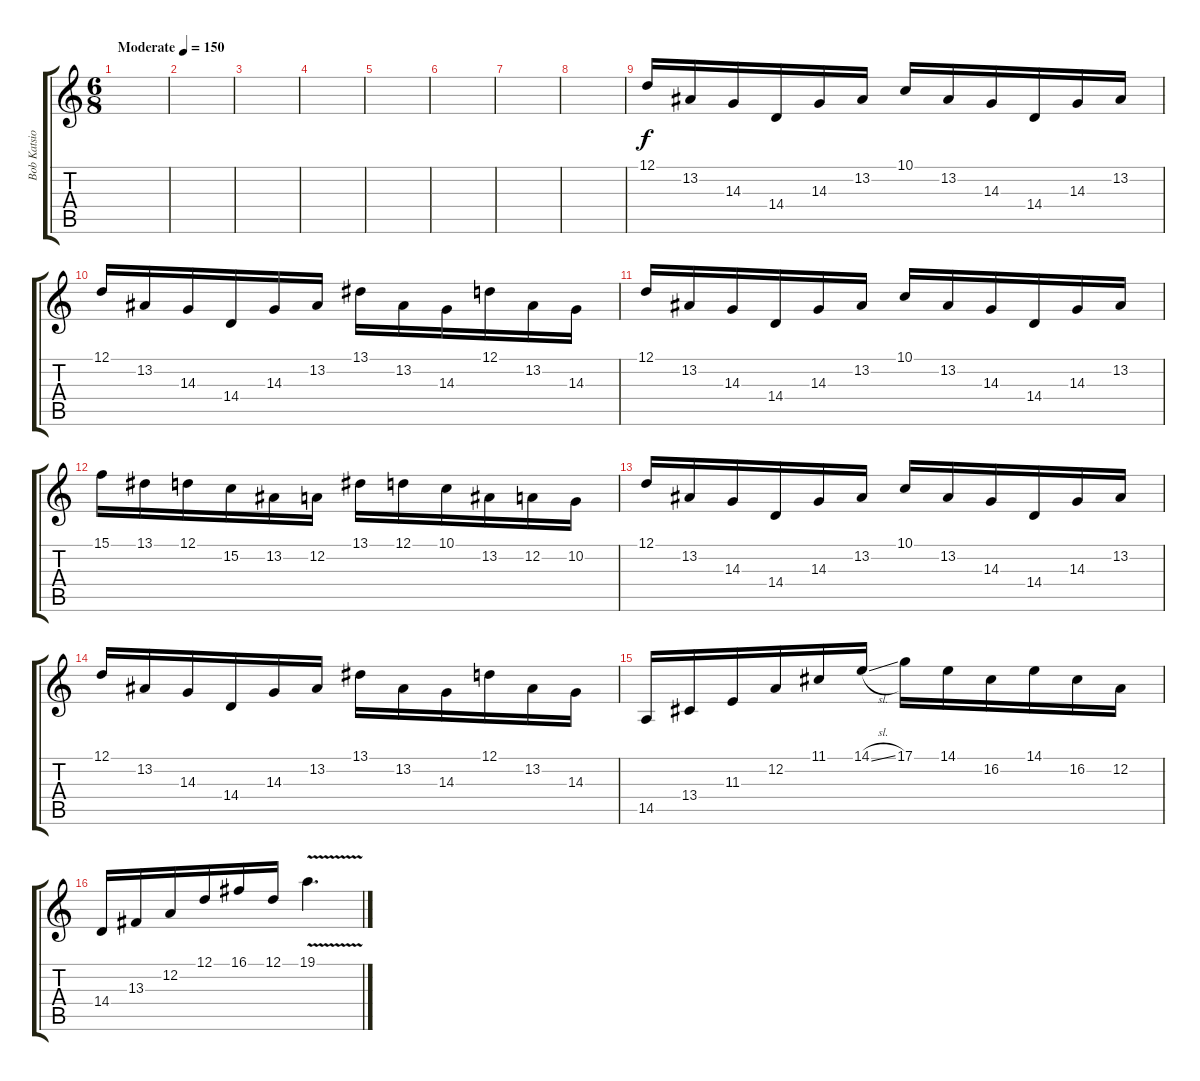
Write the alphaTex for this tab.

\track ("Bob Katsionis" "Bob Katsio") {instrument lead8bassandlead}
\staff {score tabs}
\tuning (D4 A3 F3 C3 G2 D2) {hide}
\ts (6 8)
\tempo (150 "Moderate")
\clef g2
\ks c
|
|
|
|
|
|
|
|
12.1.16 13.2.16 14.3.16 14.4.16 14.3.16 13.2.16 10.1.16 13.2.16 14.3.16 14.4.16 14.3.16 13.2.16 |
12.1.16 13.2.16 14.3.16 14.4.16 14.3.16 13.2.16 13.1.16 13.2.16 14.3.16 12.1.16 13.2.16 14.3.16 |
12.1.16 13.2.16 14.3.16 14.4.16 14.3.16 13.2.16 10.1.16 13.2.16 14.3.16 14.4.16 14.3.16 13.2.16 |
15.1.16 13.1.16 12.1.16 15.2.16 13.2.16 12.2.16 13.1.16 12.1.16 10.1.16 13.2.16 12.2.16 10.2.16 |
12.1.16 13.2.16 14.3.16 14.4.16 14.3.16 13.2.16 10.1.16 13.2.16 14.3.16 14.4.16 14.3.16 13.2.16 |
12.1.16 13.2.16 14.3.16 14.4.16 14.3.16 13.2.16 13.1.16 13.2.16 14.3.16 12.1.16 13.2.16 14.3.16 |
14.5.16 13.4.16 11.3.16 12.2.16 11.1.16 14.1{sl}.16 17.1.16 14.1.16 16.2.16 14.1.16 16.2.16 12.2.16 |
14.4.16 13.3.16 12.2.16 12.1.16 16.1.16 12.1.16 19.1{v}.4{d}
